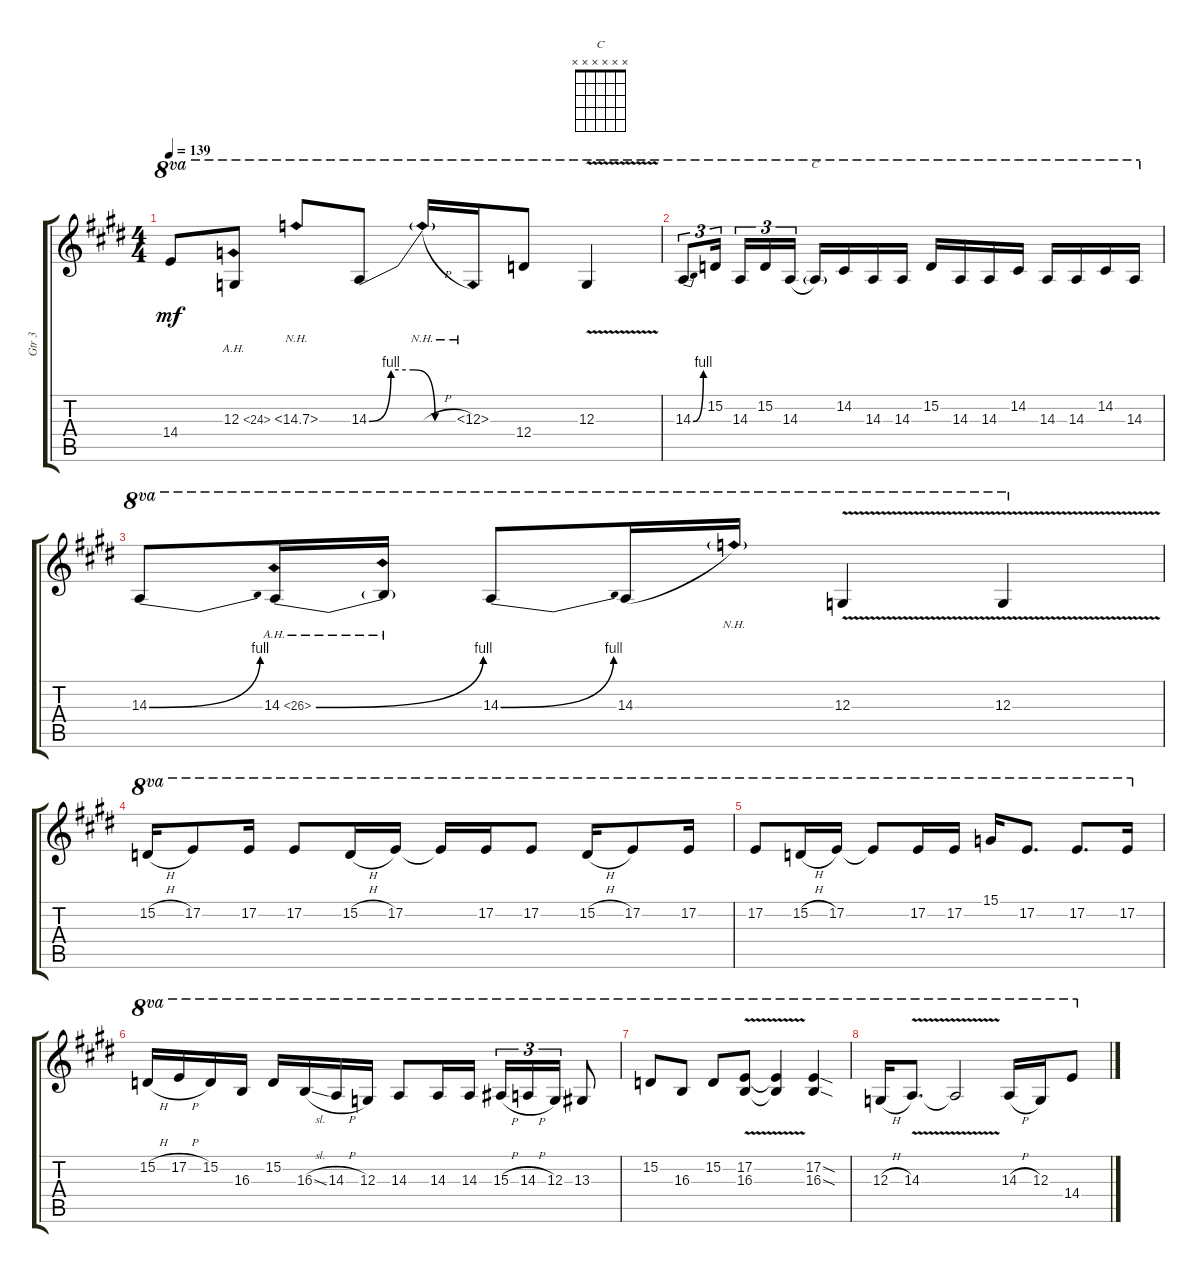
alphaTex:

\track ("Gtr 3" "Gtr 3") {instrument acousticgrandpiano}
\staff {score tabs}
\tuning (E4 B3 G3 D4 A3 E3) {hide}
\chord ("C" x x x x x x)
\ts (4 4)
\tempo 139
\clef g2
\ks e
14.4.8{ot 8va dy mf} 12.3{ah 12}.8{ot 8va} 14.3{nh}.8{ot 8va} 14.3{be (custom 0 0 15 4 30 4 45 0 60 0)}.8{ot 8va} 14.3{nh h t}.16{ot 8va} 12.3{nh}.16{ot 8va} 12.4.8{ot 8va} 12.3{v}.4{ot 8va} |
14.3{be (bend 0 0 60 4)}.8{tu (3 2) ot 8va} 15.2.16{tu (3 2) ot 8va} 14.3.16{tu (3 2) ot 8va} 15.2.16{tu (3 2) ot 8va} 14.3{be (hold 0 0 60 0)}.16{tu (3 2) ot 8va} 14.3{t}.16{ch "C" ot 8va} 14.2.16{ot 8va} 14.3.16{ot 8va} 14.3.16{ot 8va} 15.2.16{ot 8va} 14.3.16{ot 8va} 14.3.16{ot 8va} 14.2.16{ot 8va} 14.3.16{ot 8va} 14.3.16{ot 8va} 14.2.16{ot 8va} 14.3.16{ot 8va} |
14.3{be (bend 0 0 60 4)}.8{ot 8va} 14.3{be (bend 0 0 60 4) ah 12}.16{ot 8va} 14.3{ah 12 t}.16{ot 8va} 14.3{be (bend 0 0 60 4)}.8{ot 8va} 14.3{be (hold 0 0 60 0)}.16{ot 8va} 14.3{nh t}.16{ot 8va} 12.3{v}.4{ot 8va} 12.3{v}.4{ot 8va} |
15.2{h}.16{ot 8va} 17.2.8{ot 8va} 17.2.16{ot 8va} 17.2.8{ot 8va} 15.2{h}.16{ot 8va} 17.2.16{ot 8va} 17.2{t}.16{ot 8va} 17.2.16{ot 8va} 17.2.8{ot 8va} 15.2{h}.16{ot 8va} 17.2.8{ot 8va} 17.2.16{ot 8va} |
17.2.8{ot 8va} 15.2{h}.16{ot 8va} 17.2.16{ot 8va} 17.2{t}.8{ot 8va} 17.2.16{ot 8va} 17.2.16{ot 8va} 15.1.16{ot 8va} 17.2.8{d ot 8va} 17.2.8{d ot 8va} 17.2.16{ot 8va} |
15.2{h}.16{ot 8va} 17.2{h}.16{ot 8va} 15.2.16{ot 8va} 16.3.16{ot 8va} 15.2.16{ot 8va} 16.3{sl}.16{ot 8va} 14.3{h}.16{ot 8va} 12.3.16{ot 8va} 14.3.8{ot 8va} 14.3.16{ot 8va} 14.3.16{ot 8va} 15.3{h}.16{tu (3 2) ot 8va} 14.3{h}.16{tu (3 2) ot 8va} 12.3.16{tu (3 2) ot 8va} 13.3.8{ot 8va} |
15.2.8{ot 8va} 16.3.8{ot 8va} 15.2.8{ot 8va} (17.2{v} 16.3{v}).8{ot 8va} (17.2{v t} 16.3{v t}).4{ot 8va} (17.2{sod} 16.3{sod}).4{ot 8va} |
12.3{h}.16{ot 8va} 14.3{v}.8{d ot 8va} 14.3{v t}.2{ot 8va} 14.3{h}.16{ot 8va} 12.3.16{ot 8va} 14.4.8{ot 8va}
